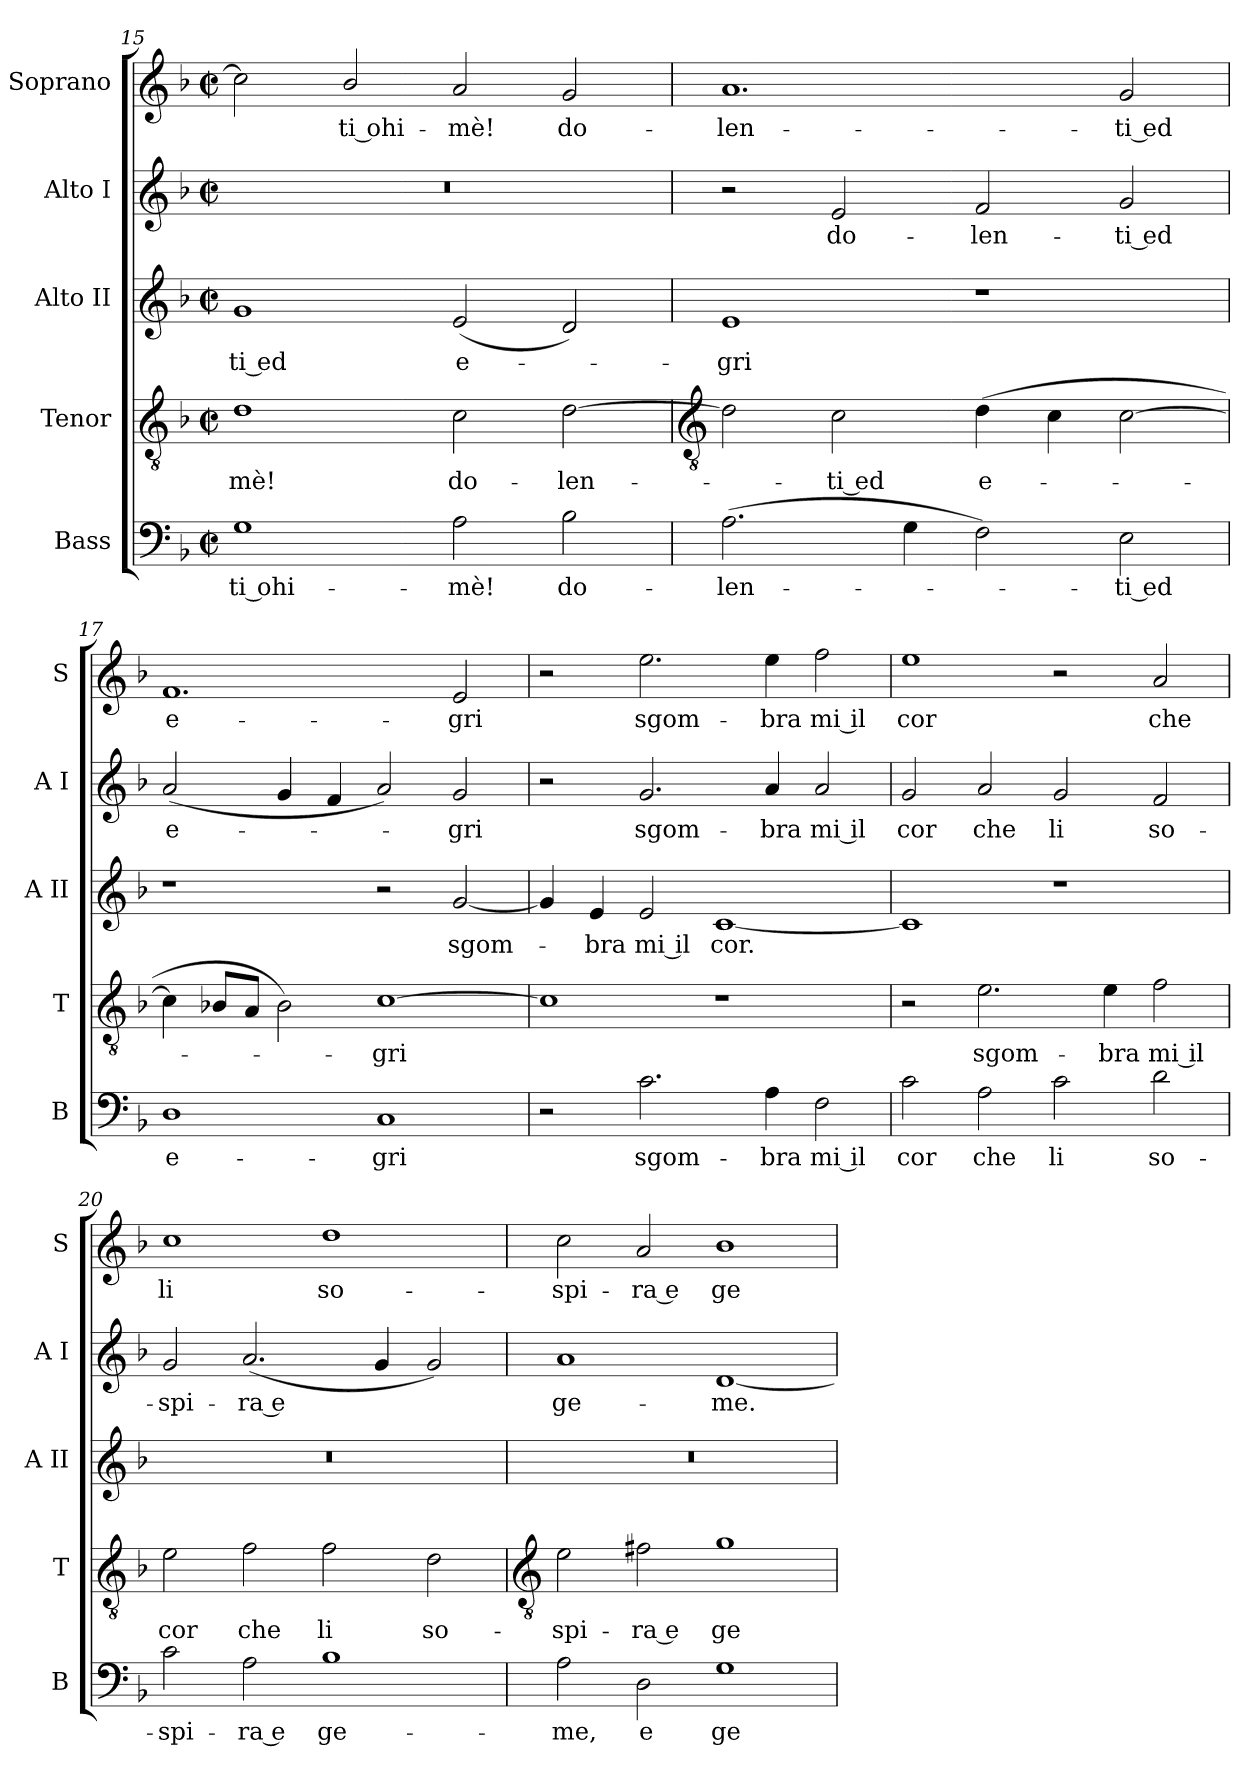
**kern	**text	**kern	**text	**kern	**text	**kern	**text	**kern	**text
*part5	*part5	*part4	*part4	*part3	*part3	*part2	*part2	*part1	*part1
*staff5	*staff5	*staff4	*staff4	*staff3	*staff3	*staff2	*staff2	*staff1	*staff1
*I"Bass	*	*I"Tenor	*	*I"Alto II	*	*I"Alto I	*	*I"Soprano	*
*I'B	*	*I'T	*	*I'A II	*	*I'A I	*	*I'S	*
*clefF4	*	*clefGv2	*	*clefG2	*	*clefG2	*	*clefG2	*
*k[b-]	*	*k[b-]	*	*k[b-]	*	*k[b-]	*	*k[b-]	*
*F:	*	*F:	*	*F:	*	*F:	*	*F:	*
*M4/2	*	*M4/2	*	*M4/2	*	*M4/2	*	*M4/2	*
*met(c|)	*	*met(c|)	*	*met(c|)	*	*met(c|)	*	*met(c|)	*
=15	=15	=15	=15	=15	=15	=15	=15	=15	=15
!	!LO:LY:b	!	!LO:LY:b	!	!LO:LY:b	!	!	!	!
1G	-ti ohi-	1d	-mè!	1g	ti ed	0r	.	2cc]	.
!	!	!	!	!	!	!	!	!	!LO:LY:b
.	.	.	.	.	.	.	.	2b-/	ti ohi-
!	!LO:LY:b	!	!LO:LY:b	!	!LO:LY:b	!	!	!	!LO:LY:b
2A	-mè!	2c	do-	(<2e	e-	.	.	2a	-mè!
!	!LO:LY:b	!	!LO:LY:b	!	!	!	!	!	!LO:LY:b
2B-	do-	[2d	-len-	2d)	.	.	.	2g	do-
!!LO:LB:g=z
=16	=16	=16	=16	=16	=16	=16	=16	=16	=16
*	*	*clefGv2	*	*	*	*	*	*	*
!	!LO:LY:b	!	!	!	!LO:LY:b	!	!	!	!LO:LY:b
(>2.A	-len-	2d]	.	1e	gri	2r	.	1.a	-len-
!	!	!	!LO:LY:b	!	!	!	!LO:LY:b	!	!
.	.	2c	ti ed	.	.	2e	do-	.	.
4G	.	.	.	.	.	.	.	.	.
!	!	!	!LO:LY:b	!	!	!	!LO:LY:b	!	!
2F)	.	(>4d	e-	1r	.	2f	-len-	.	.
.	.	4c	.	.	.	.	.	.	.
!	!LO:LY:b	!	!	!	!	!	!LO:LY:b	!	!LO:LY:b
2E	ti ed	[2c	.	.	.	2g	-ti ed	2g	-ti ed
=17	=17	=17	=17	=17	=17	=17	=17	=17	=17
!	!LO:LY:b	!	!	!	!	!	!LO:LY:b	!	!LO:LY:b
1D	e-	4c]	.	1r	.	(<2a	e-	1.f	e-
.	.	8B-XL	.	.	.	.	.	.	.
.	.	8AJ	.	.	.	.	.	.	.
.	.	2B-)	.	.	.	4g	.	.	.
.	.	.	.	.	.	4f	.	.	.
!	!LO:LY:b	!	!LO:LY:b	!	!	!	!	!	!
1C	-gri	[1c	gri	2r	.	2a)	.	.	.
!	!	!	!	!	!LO:LY:b	!	!LO:LY:b	!	!LO:LY:b
.	.	.	.	[2g	sgom-	2g	gri	2e	-gri
=18	=18	=18	=18	=18	=18	=18	=18	=18	=18
2r	.	1c]	.	4g]	.	2r	.	2r	.
!	!	!	!	!	!LO:LY:b	!	!	!	!
.	.	.	.	4e	bra	.	.	.	.
!	!LO:LY:b	!	!	!	!LO:LY:b	!	!LO:LY:b	!	!LO:LY:b
2.c	sgom-	.	.	2e	mi il	2.g	sgom-	2.ee	sgom-
!	!	!	!	!	!LO:LY:b	!	!	!	!
.	.	1r	.	[1c	cor.	.	.	.	.
!	!LO:LY:b	!	!	!	!	!	!LO:LY:b	!	!LO:LY:b
4A	-bra	.	.	.	.	4a	-bra	4ee	-bra
!	!LO:LY:b	!	!	!	!	!	!LO:LY:b	!	!LO:LY:b
2F	mi il	.	.	.	.	2a	mi il	2ff	mi il
=19	=19	=19	=19	=19	=19	=19	=19	=19	=19
!	!LO:LY:b	!	!	!	!	!	!LO:LY:b	!	!LO:LY:b
2c	cor	2r	.	1c]	.	2g	cor	1ee	cor
!	!LO:LY:b	!	!LO:LY:b	!	!	!	!LO:LY:b	!	!
2A	che	2.e	sgom-	.	.	2a	che	.	.
!	!LO:LY:b	!	!	!	!	!	!LO:LY:b	!	!
2c	li	.	.	1r	.	2g	li	2r	.
!	!	!	!LO:LY:b	!	!	!	!	!	!
.	.	4e	-bra	.	.	.	.	.	.
!	!LO:LY:b	!	!LO:LY:b	!	!	!	!LO:LY:b	!	!LO:LY:b
2d	so-	2f	mi il	.	.	2f	so-	2a	che
=20	=20	=20	=20	=20	=20	=20	=20	=20	=20
!	!LO:LY:b	!	!LO:LY:b	!	!	!	!LO:LY:b	!	!LO:LY:b
2c	-spi-	2e	cor	0r	.	2g	-spi-	1cc	li
!	!LO:LY:b	!	!LO:LY:b	!	!	!	!LO:LY:b	!	!
2A	-ra e	2f	che	.	.	(<2.a	-ra e	.	.
!	!LO:LY:b	!	!LO:LY:b	!	!	!	!	!	!LO:LY:b
1B-	ge-	2f	li	.	.	.	.	1dd	so-
.	.	.	.	.	.	4g	.	.	.
!	!	!	!LO:LY:b	!	!	!	!	!	!
.	.	2d	so-	.	.	2g)	.	.	.
!!LO:LB:g=z
=21	=21	=21	=21	=21	=21	=21	=21	=21	=21
*	*	*clefGv2	*	*	*	*	*	*	*
!	!LO:LY:b	!	!LO:LY:b	!	!	!	!LO:LY:b	!	!LO:LY:b
2A	-me,	2e	-spi-	0r	.	1a	ge-	2cc	-spi-
!	!LO:LY:b	!	!LO:LY:b	!	!	!	!	!	!LO:LY:b
2D	e	2f#X	-ra e	.	.	.	.	2a	-ra e
!	!LO:LY:b	!	!LO:LY:b	!	!	!	!LO:LY:b	!	!LO:LY:b
1G	ge-	1g	ge-	.	.	[1d	-me.	1b-	ge-
=	=	=	=	=	=	=	=	=	=
*-	*-	*-	*-	*-	*-	*-	*-	*-	*-
